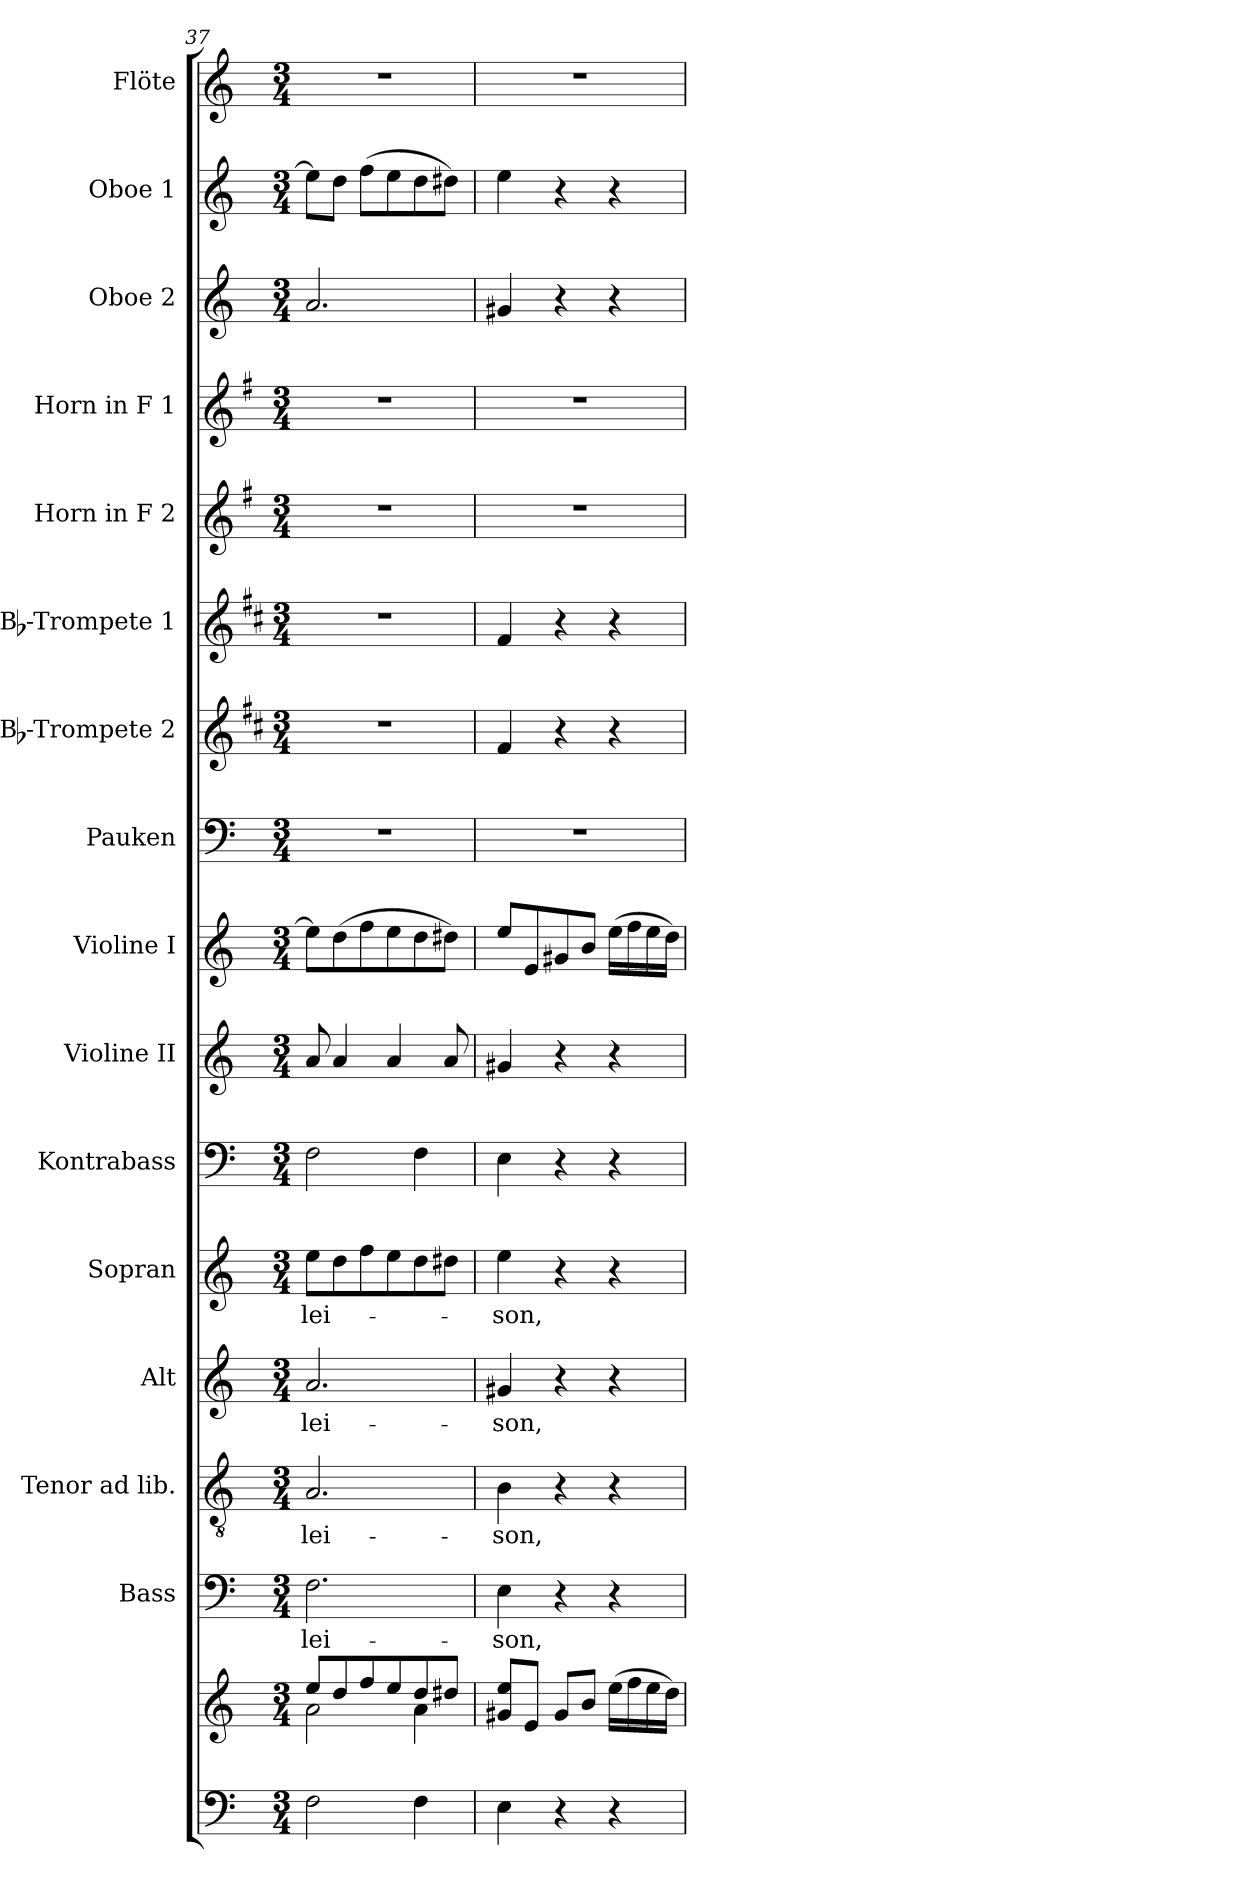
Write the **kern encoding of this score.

**kern	**kern	**kern	**text	**kern	**text	**kern	**text	**kern	**text	**kern	**kern	**kern	**kern	**kern	**kern	**kern	**kern	**kern	**kern	**kern
*part16	*part16	*part15	*part15	*part14	*part14	*part13	*part13	*part12	*part12	*part11	*part10	*part9	*part8	*part7	*part6	*part5	*part4	*part3	*part2	*part1
*staff17	*staff16	*staff15	*staff15	*staff14	*staff14	*staff13	*staff13	*staff12	*staff12	*staff11	*staff10	*staff9	*staff8	*staff7	*staff6	*staff5	*staff4	*staff3	*staff2	*staff1
*	*	*I"Bass	*	*I"Tenor ad lib.	*	*I"Alt	*	*I"Sopran	*	*I"Kontrabass	*I"Violine II	*I"Violine I	*I"Pauken	*I"Bb-Trompete 2	*I"Bb-Trompete 1	*I"Horn in F 2	*I"Horn in F 1	*I"Oboe 2	*I"Oboe 1	*I"Flöte
*	*	*I'B.	*	*I'T.	*	*I'A.	*	*I'S.	*	*I'Kb.	*I'Vl. II	*I'Vl. I	*I'Pk.	*I'Bb Trp. 2	*I'Bb Trp. 1	*	*	*I'Ob. 2	*I'Ob. 1	*I'Fl.
*clefF4	*clefG2	*clefF4	*	*clefGv2	*	*clefG2	*	*clefG2	*	*clefF4	*clefG2	*clefG2	*clefF4	*clefG2	*clefG2	*clefG2	*clefG2	*clefG2	*clefG2	*clefG2
*	*	*	*	*	*	*	*	*	*	*ITrd7c12	*	*	*	*ITrd1c2	*ITrd1c2	*ITrd4c7	*ITrd4c7	*	*	*
*k[]	*k[]	*k[]	*	*k[]	*	*k[]	*	*k[]	*	*k[]	*k[]	*k[]	*k[]	*k[]	*k[]	*k[]	*k[]	*k[]	*k[]	*k[]
*C:	*C:	*C:	*	*C:	*	*C:	*	*C:	*	*C:	*C:	*C:	*C:	*C:	*C:	*C:	*C:	*C:	*C:	*C:
*M3/4	*M3/4	*M3/4	*	*M3/4	*	*M3/4	*	*M3/4	*	*M3/4	*M3/4	*M3/4	*M3/4	*M3/4	*M3/4	*M3/4	*M3/4	*M3/4	*M3/4	*M3/4
=37	=37	=37	=37	=37	=37	=37	=37	=37	=37	=37	=37	=37	=37	=37	=37	=37	=37	=37	=37	=37
*	*^	*	*	*	*	*	*	*	*	*	*	*	*	*	*	*	*	*	*	*
!	!	!	!	!LO:LY:b	!	!LO:LY:b	!	!LO:LY:b	!	!LO:LY:b	!	!	!	!	!	!	!	!	!	!	!
2F\	8ee/L	2a\	2.F\	-lei-	2.A/	-lei-	2.a/	-lei-	8ee\L	-lei-	2FF\	8a/	8ee\L]	2.r	2.r	2.r	2.r	2.r	2.a/	8ee\L]	2.r
.	8dd/	.	.	.	.	.	.	.	8dd\	.	.	4a/	(>8dd\	.	.	.	.	.	.	8dd\J	.
.	8ff/	.	.	.	.	.	.	.	8ff\	.	.	.	8ff\	.	.	.	.	.	.	(>8ff\L	.
.	8ee/	.	.	.	.	.	.	.	8ee\	.	.	4a/	8ee\	.	.	.	.	.	.	8ee\	.
4F\	8dd/	4a\	.	.	.	.	.	.	8dd\	.	4FF\	.	8dd\	.	.	.	.	.	.	8dd\	.
.	8dd#X/J	.	.	.	.	.	.	.	8dd#X\J	.	.	8a/	8dd#X\J)	.	.	.	.	.	.	8dd#X\J)	.
*	*v	*v	*	*	*	*	*	*	*	*	*	*	*	*	*	*	*	*	*	*	*
=38	=38	=38	=38	=38	=38	=38	=38	=38	=38	=38	=38	=38	=38	=38	=38	=38	=38	=38	=38	=38
!	!	!	!LO:LY:b	!	!LO:LY:b	!	!LO:LY:b	!	!LO:LY:b	!	!	!	!	!	!	!	!	!	!	!
4E\	8g#X/ 8ee/L	4E\	-son,	4B\	-son,	4g#X/	-son,	4ee\	-son,	4EE\	4g#X/	8ee/L	2.r	4e/	4e/	2.r	2.r	4g#X/	4ee\	2.r
.	8e/J	.	.	.	.	.	.	.	.	.	.	8e/	.	.	.	.	.	.	.	.
4r	8g#/L	4r	.	4r	.	4r	.	4r	.	4r	4r	8g#X/	.	4r	4r	.	.	4r	4r	.
.	8b/J	.	.	.	.	.	.	.	.	.	.	8b/J	.	.	.	.	.	.	.	.
4r	(>16ee\LL	4r	.	4r	.	4r	.	4r	.	4r	4r	(>16ee\LL	.	4r	4r	.	.	4r	4r	.
.	16ff\	.	.	.	.	.	.	.	.	.	.	16ff\	.	.	.	.	.	.	.	.
.	16ee\	.	.	.	.	.	.	.	.	.	.	16ee\	.	.	.	.	.	.	.	.
.	16dd\JJ)	.	.	.	.	.	.	.	.	.	.	16dd\JJ)	.	.	.	.	.	.	.	.
=	=	=	=	=	=	=	=	=	=	=	=	=	=	=	=	=	=	=	=	=
*-	*-	*-	*-	*-	*-	*-	*-	*-	*-	*-	*-	*-	*-	*-	*-	*-	*-	*-	*-	*-
